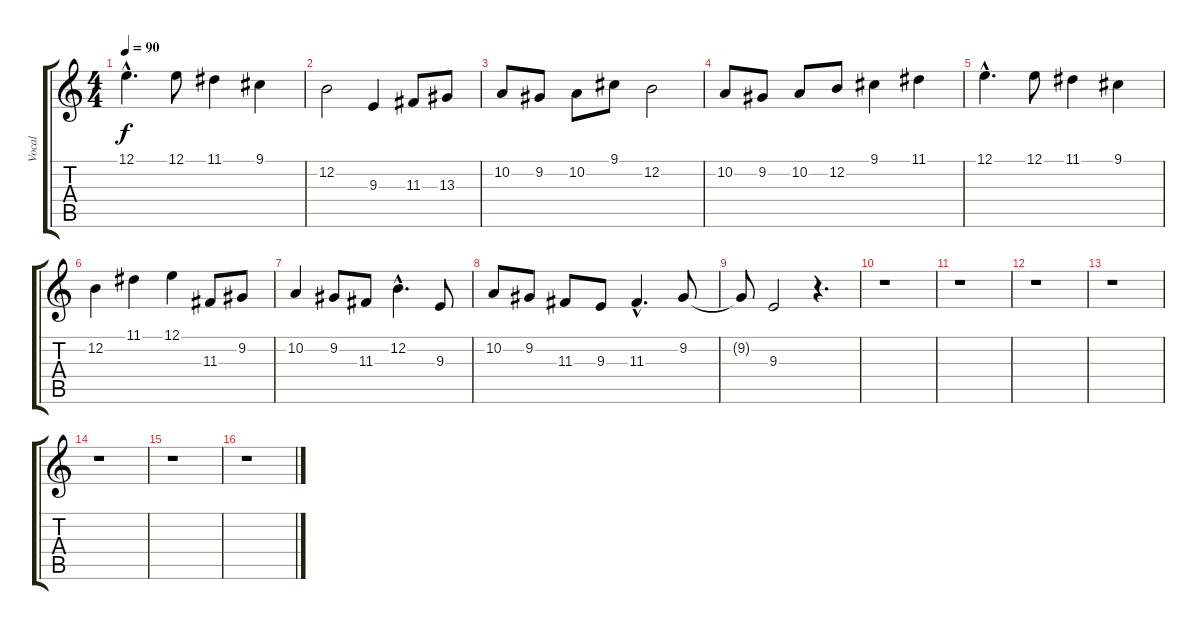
\track ("Vocal" "Vocal") {instrument violin}
\staff {score tabs}
\tuning (E4 B3 G3 D3 A2 E2) {hide}
\ts (4 4)
\tempo 90
\clef g2
\ks c
12.1{hac}.4{d dy f} 12.1.8 11.1.4 9.1.4 |
12.2.2 9.3.4 11.3.8 13.3.8 |
10.2.8 9.2.8 10.2.8 9.1.8 12.2.2 |
10.2.8 9.2.8 10.2.8 12.2.8 9.1.4 11.1.4 |
12.1{hac}.4{d} 12.1.8 11.1.4 9.1.4 |
12.2.4 11.1.4 12.1.4 11.3.8 9.2.8 |
10.2.4 9.2.8 11.3.8 12.2{hac}.4{d} 9.3.8 |
10.2.8 9.2.8 11.3.8 9.3.8 11.3{hac}.4{d} 9.2.8 |
9.2{t}.8 9.3.2 r.4{d} |
r.1 |
r.1 |
r.1 |
r.1 |
r.1 |
r.1 |
r.1
